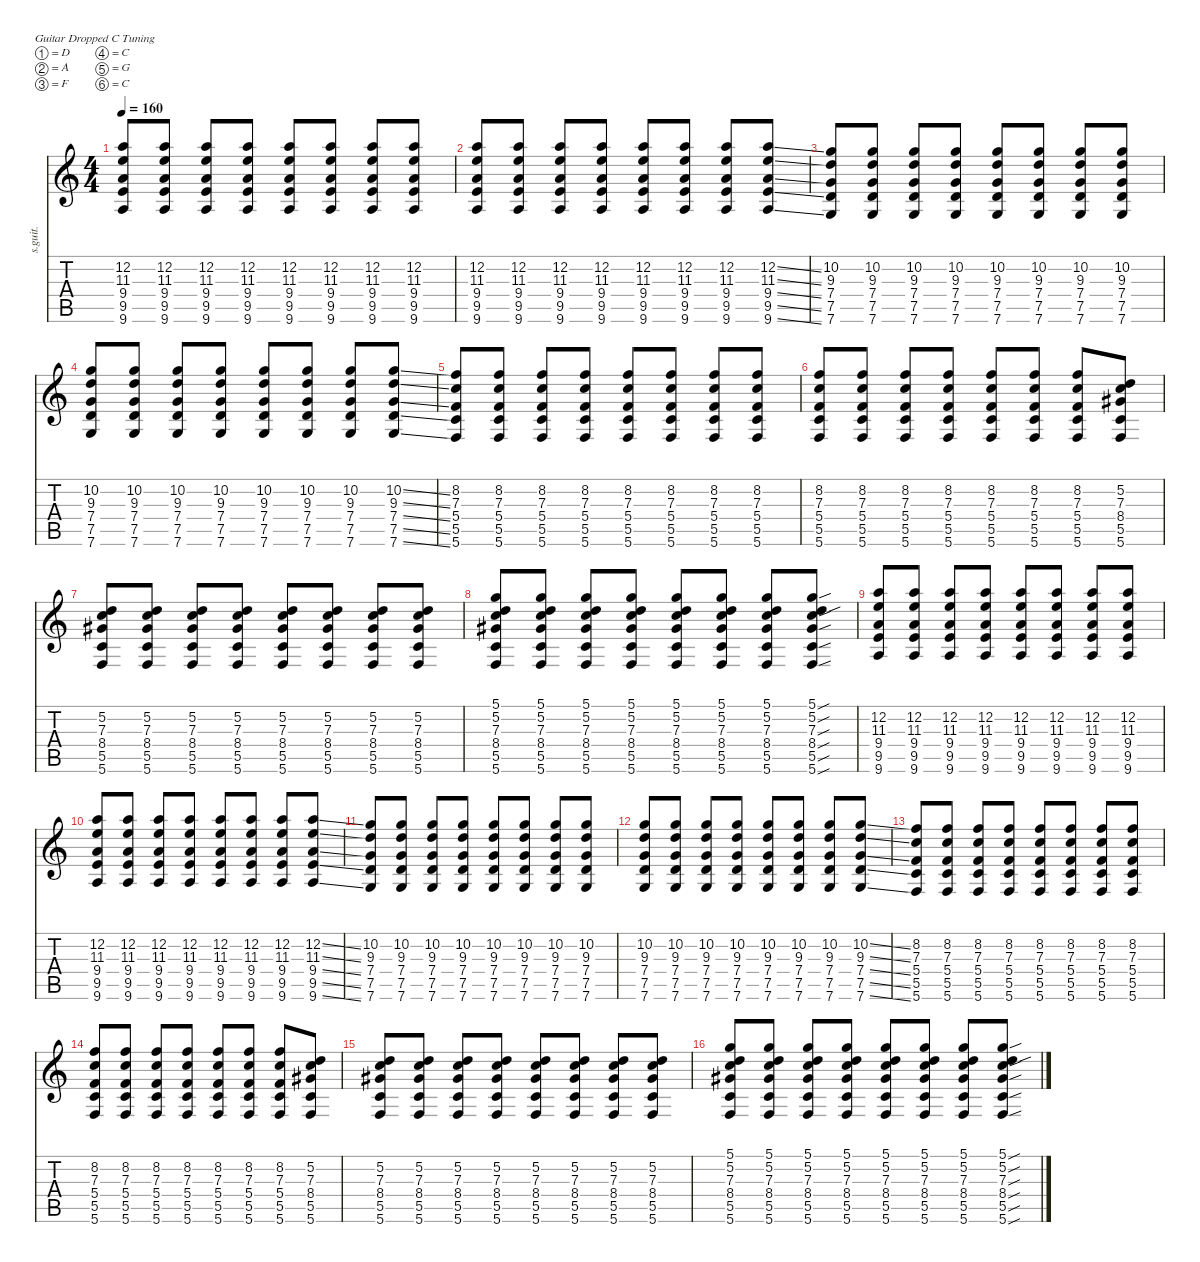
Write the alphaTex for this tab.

\defaultSystemsLayout 4
\hideDynamics
\bracketExtendMode nobrackets
\track ("Rhythm 2" "s.guit.") {instrument distortionguitar}
\staff {score tabs}
\tuning (D4 A3 F3 C3 G2 C2)
\ts (4 4)
\tempo 160
\clef g2
\ks c
(12.2 11.3 9.4 9.5 9.6).8{lyrics (0 "") lyrics (1 "") lyrics (2 "") lyrics (3 "") lyrics (4 "") dy mf} (12.2 11.3 9.4 9.5 9.6).8{lyrics (0 "") lyrics (1 "") lyrics (2 "") lyrics (3 "") lyrics (4 "")} (12.2 11.3 9.4 9.5 9.6).8{lyrics (0 "") lyrics (1 "") lyrics (2 "") lyrics (3 "") lyrics (4 "")} (12.2 11.3 9.4 9.5 9.6).8{lyrics (0 "") lyrics (1 "") lyrics (2 "") lyrics (3 "") lyrics (4 "")} (12.2 11.3 9.4 9.5 9.6).8{lyrics (0 "") lyrics (1 "") lyrics (2 "") lyrics (3 "") lyrics (4 "")} (12.2 11.3 9.4 9.5 9.6).8{lyrics (0 "") lyrics (1 "") lyrics (2 "") lyrics (3 "") lyrics (4 "")} (12.2 11.3 9.4 9.5 9.6).8{lyrics (0 "") lyrics (1 "") lyrics (2 "") lyrics (3 "") lyrics (4 "")} (12.2 11.3 9.4 9.5 9.6).8{lyrics (0 "") lyrics (1 "") lyrics (2 "") lyrics (3 "") lyrics (4 "")} |
(12.2 11.3 9.4 9.5 9.6).8{lyrics (0 "") lyrics (1 "") lyrics (2 "") lyrics (3 "") lyrics (4 "")} (12.2 11.3 9.4 9.5 9.6).8{lyrics (0 "") lyrics (1 "") lyrics (2 "") lyrics (3 "") lyrics (4 "")} (12.2 11.3 9.4 9.5 9.6).8{lyrics (0 "") lyrics (1 "") lyrics (2 "") lyrics (3 "") lyrics (4 "")} (12.2 11.3 9.4 9.5 9.6).8{lyrics (0 "") lyrics (1 "") lyrics (2 "") lyrics (3 "") lyrics (4 "")} (12.2 11.3 9.4 9.5 9.6).8{lyrics (0 "") lyrics (1 "") lyrics (2 "") lyrics (3 "") lyrics (4 "")} (12.2 11.3 9.4 9.5 9.6).8{lyrics (0 "") lyrics (1 "") lyrics (2 "") lyrics (3 "") lyrics (4 "")} (12.2 11.3 9.4 9.5 9.6).8{lyrics (0 "") lyrics (1 "") lyrics (2 "") lyrics (3 "") lyrics (4 "")} (12.2{ss} 11.3{ss} 9.4{ss} 9.5{ss} 9.6{ss}).8{lyrics (0 "") lyrics (1 "") lyrics (2 "") lyrics (3 "") lyrics (4 "")} |
(10.2 9.3 7.4 7.5 7.6).8{lyrics (0 "") lyrics (1 "") lyrics (2 "") lyrics (3 "") lyrics (4 "")} (10.2 9.3 7.4 7.5 7.6).8{lyrics (0 "") lyrics (1 "") lyrics (2 "") lyrics (3 "") lyrics (4 "")} (10.2 9.3 7.4 7.5 7.6).8{lyrics (0 "") lyrics (1 "") lyrics (2 "") lyrics (3 "") lyrics (4 "")} (10.2 9.3 7.4 7.5 7.6).8{lyrics (0 "") lyrics (1 "") lyrics (2 "") lyrics (3 "") lyrics (4 "")} (10.2 9.3 7.4 7.5 7.6).8{lyrics (0 "") lyrics (1 "") lyrics (2 "") lyrics (3 "") lyrics (4 "")} (10.2 9.3 7.4 7.5 7.6).8{lyrics (0 "") lyrics (1 "") lyrics (2 "") lyrics (3 "") lyrics (4 "")} (10.2 9.3 7.4 7.5 7.6).8{lyrics (0 "") lyrics (1 "") lyrics (2 "") lyrics (3 "") lyrics (4 "")} (10.2 9.3 7.4 7.5 7.6).8{lyrics (0 "") lyrics (1 "") lyrics (2 "") lyrics (3 "") lyrics (4 "")} |
(10.2 9.3 7.4 7.5 7.6).8{lyrics (0 "") lyrics (1 "") lyrics (2 "") lyrics (3 "") lyrics (4 "")} (10.2 9.3 7.4 7.5 7.6).8{lyrics (0 "") lyrics (1 "") lyrics (2 "") lyrics (3 "") lyrics (4 "")} (10.2 9.3 7.4 7.5 7.6).8{lyrics (0 "") lyrics (1 "") lyrics (2 "") lyrics (3 "") lyrics (4 "")} (10.2 9.3 7.4 7.5 7.6).8{lyrics (0 "") lyrics (1 "") lyrics (2 "") lyrics (3 "") lyrics (4 "")} (10.2 9.3 7.4 7.5 7.6).8{lyrics (0 "") lyrics (1 "") lyrics (2 "") lyrics (3 "") lyrics (4 "")} (10.2 9.3 7.4 7.5 7.6).8{lyrics (0 "") lyrics (1 "") lyrics (2 "") lyrics (3 "") lyrics (4 "")} (10.2 9.3 7.4 7.5 7.6).8{lyrics (0 "") lyrics (1 "") lyrics (2 "") lyrics (3 "") lyrics (4 "")} (10.2{ss} 9.3{ss} 7.4{ss} 7.5{ss} 7.6{ss}).8{lyrics (0 "") lyrics (1 "") lyrics (2 "") lyrics (3 "") lyrics (4 "")} |
(8.2 7.3 5.4 5.5 5.6).8{lyrics (0 "") lyrics (1 "") lyrics (2 "") lyrics (3 "") lyrics (4 "")} (8.2 7.3 5.4 5.5 5.6).8{lyrics (0 "") lyrics (1 "") lyrics (2 "") lyrics (3 "") lyrics (4 "")} (8.2 7.3 5.4 5.5 5.6).8{lyrics (0 "") lyrics (1 "") lyrics (2 "") lyrics (3 "") lyrics (4 "")} (8.2 7.3 5.4 5.5 5.6).8{lyrics (0 "") lyrics (1 "") lyrics (2 "") lyrics (3 "") lyrics (4 "")} (8.2 7.3 5.4 5.5 5.6).8{lyrics (0 "") lyrics (1 "") lyrics (2 "") lyrics (3 "") lyrics (4 "")} (8.2 7.3 5.4 5.5 5.6).8{lyrics (0 "") lyrics (1 "") lyrics (2 "") lyrics (3 "") lyrics (4 "")} (8.2 7.3 5.4 5.5 5.6).8{lyrics (0 "") lyrics (1 "") lyrics (2 "") lyrics (3 "") lyrics (4 "")} (8.2 7.3 5.4 5.5 5.6).8{lyrics (0 "") lyrics (1 "") lyrics (2 "") lyrics (3 "") lyrics (4 "")} |
(8.2 7.3 5.4 5.5 5.6).8{lyrics (0 "") lyrics (1 "") lyrics (2 "") lyrics (3 "") lyrics (4 "")} (8.2 7.3 5.4 5.5 5.6).8{lyrics (0 "") lyrics (1 "") lyrics (2 "") lyrics (3 "") lyrics (4 "")} (8.2 7.3 5.4 5.5 5.6).8{lyrics (0 "") lyrics (1 "") lyrics (2 "") lyrics (3 "") lyrics (4 "")} (8.2 7.3 5.4 5.5 5.6).8{lyrics (0 "") lyrics (1 "") lyrics (2 "") lyrics (3 "") lyrics (4 "")} (8.2 7.3 5.4 5.5 5.6).8{lyrics (0 "") lyrics (1 "") lyrics (2 "") lyrics (3 "") lyrics (4 "")} (8.2 7.3 5.4 5.5 5.6).8{lyrics (0 "") lyrics (1 "") lyrics (2 "") lyrics (3 "") lyrics (4 "")} (8.2 7.3 5.4 5.5 5.6).8{lyrics (0 "") lyrics (1 "") lyrics (2 "") lyrics (3 "") lyrics (4 "")} (5.2 7.3 8.4{acc #} 5.5 5.6).8{lyrics (0 "") lyrics (1 "") lyrics (2 "") lyrics (3 "") lyrics (4 "")} |
(5.2 7.3 8.4{acc #} 5.5 5.6).8{lyrics (0 "") lyrics (1 "") lyrics (2 "") lyrics (3 "") lyrics (4 "")} (5.2 7.3 8.4{acc #} 5.5 5.6).8{lyrics (0 "") lyrics (1 "") lyrics (2 "") lyrics (3 "") lyrics (4 "")} (5.2 7.3 8.4{acc #} 5.5 5.6).8{lyrics (0 "") lyrics (1 "") lyrics (2 "") lyrics (3 "") lyrics (4 "")} (5.2 7.3 8.4{acc #} 5.5 5.6).8{lyrics (0 "") lyrics (1 "") lyrics (2 "") lyrics (3 "") lyrics (4 "")} (5.2 7.3 8.4{acc #} 5.5 5.6).8{lyrics (0 "") lyrics (1 "") lyrics (2 "") lyrics (3 "") lyrics (4 "")} (5.2 7.3 8.4{acc #} 5.5 5.6).8{lyrics (0 "") lyrics (1 "") lyrics (2 "") lyrics (3 "") lyrics (4 "")} (5.2 7.3 8.4{acc #} 5.5 5.6).8{lyrics (0 "") lyrics (1 "") lyrics (2 "") lyrics (3 "") lyrics (4 "")} (5.2 7.3 8.4{acc #} 5.5 5.6).8{lyrics (0 "") lyrics (1 "") lyrics (2 "") lyrics (3 "") lyrics (4 "")} |
(5.1 5.2 7.3 8.4{acc #} 5.5 5.6).8{lyrics (0 "") lyrics (1 "") lyrics (2 "") lyrics (3 "") lyrics (4 "")} (5.1 5.2 7.3 8.4{acc #} 5.5 5.6).8{lyrics (0 "") lyrics (1 "") lyrics (2 "") lyrics (3 "") lyrics (4 "")} (5.1 5.2 7.3 8.4{acc #} 5.5 5.6).8{lyrics (0 "") lyrics (1 "") lyrics (2 "") lyrics (3 "") lyrics (4 "")} (5.1 5.2 7.3 8.4{acc #} 5.5 5.6).8{lyrics (0 "") lyrics (1 "") lyrics (2 "") lyrics (3 "") lyrics (4 "")} (5.1 5.2 7.3 8.4{acc #} 5.5 5.6).8{lyrics (0 "") lyrics (1 "") lyrics (2 "") lyrics (3 "") lyrics (4 "")} (5.1 5.2 7.3 8.4{acc #} 5.5 5.6).8{lyrics (0 "") lyrics (1 "") lyrics (2 "") lyrics (3 "") lyrics (4 "")} (5.1 5.2 7.3 8.4{acc #} 5.5 5.6).8{lyrics (0 "") lyrics (1 "") lyrics (2 "") lyrics (3 "") lyrics (4 "")} (5.1{sou} 5.2{sou} 7.3{sou} 8.4{sou acc #} 5.5{sou} 5.6{sou}).8{lyrics (0 "") lyrics (1 "") lyrics (2 "") lyrics (3 "") lyrics (4 "")} |
(12.2 11.3 9.4 9.5 9.6).8{lyrics (0 "") lyrics (1 "") lyrics (2 "") lyrics (3 "") lyrics (4 "")} (12.2 11.3 9.4 9.5 9.6).8{lyrics (0 "") lyrics (1 "") lyrics (2 "") lyrics (3 "") lyrics (4 "")} (12.2 11.3 9.4 9.5 9.6).8{lyrics (0 "") lyrics (1 "") lyrics (2 "") lyrics (3 "") lyrics (4 "")} (12.2 11.3 9.4 9.5 9.6).8{lyrics (0 "") lyrics (1 "") lyrics (2 "") lyrics (3 "") lyrics (4 "")} (12.2 11.3 9.4 9.5 9.6).8{lyrics (0 "") lyrics (1 "") lyrics (2 "") lyrics (3 "") lyrics (4 "")} (12.2 11.3 9.4 9.5 9.6).8{lyrics (0 "") lyrics (1 "") lyrics (2 "") lyrics (3 "") lyrics (4 "")} (12.2 11.3 9.4 9.5 9.6).8{lyrics (0 "") lyrics (1 "") lyrics (2 "") lyrics (3 "") lyrics (4 "")} (12.2 11.3 9.4 9.5 9.6).8{lyrics (0 "") lyrics (1 "") lyrics (2 "") lyrics (3 "") lyrics (4 "")} |
(12.2 11.3 9.4 9.5 9.6).8{lyrics (0 "") lyrics (1 "") lyrics (2 "") lyrics (3 "") lyrics (4 "")} (12.2 11.3 9.4 9.5 9.6).8{lyrics (0 "") lyrics (1 "") lyrics (2 "") lyrics (3 "") lyrics (4 "")} (12.2 11.3 9.4 9.5 9.6).8{lyrics (0 "") lyrics (1 "") lyrics (2 "") lyrics (3 "") lyrics (4 "")} (12.2 11.3 9.4 9.5 9.6).8{lyrics (0 "") lyrics (1 "") lyrics (2 "") lyrics (3 "") lyrics (4 "")} (12.2 11.3 9.4 9.5 9.6).8{lyrics (0 "") lyrics (1 "") lyrics (2 "") lyrics (3 "") lyrics (4 "")} (12.2 11.3 9.4 9.5 9.6).8{lyrics (0 "") lyrics (1 "") lyrics (2 "") lyrics (3 "") lyrics (4 "")} (12.2 11.3 9.4 9.5 9.6).8{lyrics (0 "") lyrics (1 "") lyrics (2 "") lyrics (3 "") lyrics (4 "")} (12.2{ss} 11.3{ss} 9.4{ss} 9.5{ss} 9.6{ss}).8{lyrics (0 "") lyrics (1 "") lyrics (2 "") lyrics (3 "") lyrics (4 "")} |
(10.2 9.3 7.4 7.5 7.6).8{lyrics (0 "") lyrics (1 "") lyrics (2 "") lyrics (3 "") lyrics (4 "")} (10.2 9.3 7.4 7.5 7.6).8{lyrics (0 "") lyrics (1 "") lyrics (2 "") lyrics (3 "") lyrics (4 "")} (10.2 9.3 7.4 7.5 7.6).8{lyrics (0 "") lyrics (1 "") lyrics (2 "") lyrics (3 "") lyrics (4 "")} (10.2 9.3 7.4 7.5 7.6).8{lyrics (0 "") lyrics (1 "") lyrics (2 "") lyrics (3 "") lyrics (4 "")} (10.2 9.3 7.4 7.5 7.6).8{lyrics (0 "") lyrics (1 "") lyrics (2 "") lyrics (3 "") lyrics (4 "")} (10.2 9.3 7.4 7.5 7.6).8{lyrics (0 "") lyrics (1 "") lyrics (2 "") lyrics (3 "") lyrics (4 "")} (10.2 9.3 7.4 7.5 7.6).8{lyrics (0 "") lyrics (1 "") lyrics (2 "") lyrics (3 "") lyrics (4 "")} (10.2 9.3 7.4 7.5 7.6).8{lyrics (0 "") lyrics (1 "") lyrics (2 "") lyrics (3 "") lyrics (4 "")} |
(10.2 9.3 7.4 7.5 7.6).8{lyrics (0 "") lyrics (1 "") lyrics (2 "") lyrics (3 "") lyrics (4 "")} (10.2 9.3 7.4 7.5 7.6).8{lyrics (0 "") lyrics (1 "") lyrics (2 "") lyrics (3 "") lyrics (4 "")} (10.2 9.3 7.4 7.5 7.6).8{lyrics (0 "") lyrics (1 "") lyrics (2 "") lyrics (3 "") lyrics (4 "")} (10.2 9.3 7.4 7.5 7.6).8{lyrics (0 "") lyrics (1 "") lyrics (2 "") lyrics (3 "") lyrics (4 "")} (10.2 9.3 7.4 7.5 7.6).8{lyrics (0 "") lyrics (1 "") lyrics (2 "") lyrics (3 "") lyrics (4 "")} (10.2 9.3 7.4 7.5 7.6).8{lyrics (0 "") lyrics (1 "") lyrics (2 "") lyrics (3 "") lyrics (4 "")} (10.2 9.3 7.4 7.5 7.6).8{lyrics (0 "") lyrics (1 "") lyrics (2 "") lyrics (3 "") lyrics (4 "")} (10.2{ss} 9.3{ss} 7.4{ss} 7.5{ss} 7.6{ss}).8{lyrics (0 "") lyrics (1 "") lyrics (2 "") lyrics (3 "") lyrics (4 "")} |
(8.2 7.3 5.4 5.5 5.6).8{lyrics (0 "") lyrics (1 "") lyrics (2 "") lyrics (3 "") lyrics (4 "")} (8.2 7.3 5.4 5.5 5.6).8{lyrics (0 "") lyrics (1 "") lyrics (2 "") lyrics (3 "") lyrics (4 "")} (8.2 7.3 5.4 5.5 5.6).8{lyrics (0 "") lyrics (1 "") lyrics (2 "") lyrics (3 "") lyrics (4 "")} (8.2 7.3 5.4 5.5 5.6).8{lyrics (0 "") lyrics (1 "") lyrics (2 "") lyrics (3 "") lyrics (4 "")} (8.2 7.3 5.4 5.5 5.6).8{lyrics (0 "") lyrics (1 "") lyrics (2 "") lyrics (3 "") lyrics (4 "")} (8.2 7.3 5.4 5.5 5.6).8{lyrics (0 "") lyrics (1 "") lyrics (2 "") lyrics (3 "") lyrics (4 "")} (8.2 7.3 5.4 5.5 5.6).8{lyrics (0 "") lyrics (1 "") lyrics (2 "") lyrics (3 "") lyrics (4 "")} (8.2 7.3 5.4 5.5 5.6).8{lyrics (0 "") lyrics (1 "") lyrics (2 "") lyrics (3 "") lyrics (4 "")} |
(8.2 7.3 5.4 5.5 5.6).8{lyrics (0 "") lyrics (1 "") lyrics (2 "") lyrics (3 "") lyrics (4 "")} (8.2 7.3 5.4 5.5 5.6).8{lyrics (0 "") lyrics (1 "") lyrics (2 "") lyrics (3 "") lyrics (4 "")} (8.2 7.3 5.4 5.5 5.6).8{lyrics (0 "") lyrics (1 "") lyrics (2 "") lyrics (3 "") lyrics (4 "")} (8.2 7.3 5.4 5.5 5.6).8{lyrics (0 "") lyrics (1 "") lyrics (2 "") lyrics (3 "") lyrics (4 "")} (8.2 7.3 5.4 5.5 5.6).8{lyrics (0 "") lyrics (1 "") lyrics (2 "") lyrics (3 "") lyrics (4 "")} (8.2 7.3 5.4 5.5 5.6).8{lyrics (0 "") lyrics (1 "") lyrics (2 "") lyrics (3 "") lyrics (4 "")} (8.2 7.3 5.4 5.5 5.6).8{lyrics (0 "") lyrics (1 "") lyrics (2 "") lyrics (3 "") lyrics (4 "")} (5.2 7.3 8.4{acc #} 5.5 5.6).8{lyrics (0 "") lyrics (1 "") lyrics (2 "") lyrics (3 "") lyrics (4 "")} |
(5.2 7.3 8.4{acc #} 5.5 5.6).8{lyrics (0 "") lyrics (1 "") lyrics (2 "") lyrics (3 "") lyrics (4 "")} (5.2 7.3 8.4{acc #} 5.5 5.6).8{lyrics (0 "") lyrics (1 "") lyrics (2 "") lyrics (3 "") lyrics (4 "")} (5.2 7.3 8.4{acc #} 5.5 5.6).8{lyrics (0 "") lyrics (1 "") lyrics (2 "") lyrics (3 "") lyrics (4 "")} (5.2 7.3 8.4{acc #} 5.5 5.6).8{lyrics (0 "") lyrics (1 "") lyrics (2 "") lyrics (3 "") lyrics (4 "")} (5.2 7.3 8.4{acc #} 5.5 5.6).8{lyrics (0 "") lyrics (1 "") lyrics (2 "") lyrics (3 "") lyrics (4 "")} (5.2 7.3 8.4{acc #} 5.5 5.6).8{lyrics (0 "") lyrics (1 "") lyrics (2 "") lyrics (3 "") lyrics (4 "")} (5.2 7.3 8.4{acc #} 5.5 5.6).8{lyrics (0 "") lyrics (1 "") lyrics (2 "") lyrics (3 "") lyrics (4 "")} (5.2 7.3 8.4{acc #} 5.5 5.6).8{lyrics (0 "") lyrics (1 "") lyrics (2 "") lyrics (3 "") lyrics (4 "")} |
(5.1 5.2 7.3 8.4{acc #} 5.5 5.6).8{lyrics (0 "") lyrics (1 "") lyrics (2 "") lyrics (3 "") lyrics (4 "")} (5.1 5.2 7.3 8.4{acc #} 5.5 5.6).8{lyrics (0 "") lyrics (1 "") lyrics (2 "") lyrics (3 "") lyrics (4 "")} (5.1 5.2 7.3 8.4{acc #} 5.5 5.6).8{lyrics (0 "") lyrics (1 "") lyrics (2 "") lyrics (3 "") lyrics (4 "")} (5.1 5.2 7.3 8.4{acc #} 5.5 5.6).8{lyrics (0 "") lyrics (1 "") lyrics (2 "") lyrics (3 "") lyrics (4 "")} (5.1 5.2 7.3 8.4{acc #} 5.5 5.6).8{lyrics (0 "") lyrics (1 "") lyrics (2 "") lyrics (3 "") lyrics (4 "")} (5.1 5.2 7.3 8.4{acc #} 5.5 5.6).8{lyrics (0 "") lyrics (1 "") lyrics (2 "") lyrics (3 "") lyrics (4 "")} (5.1 5.2 7.3 8.4{acc #} 5.5 5.6).8{lyrics (0 "") lyrics (1 "") lyrics (2 "") lyrics (3 "") lyrics (4 "")} (5.1{sou} 5.2{sou} 7.3{sou} 8.4{sou acc #} 5.5{sou} 5.6{sou}).8{lyrics (0 "") lyrics (1 "") lyrics (2 "") lyrics (3 "") lyrics (4 "")}
